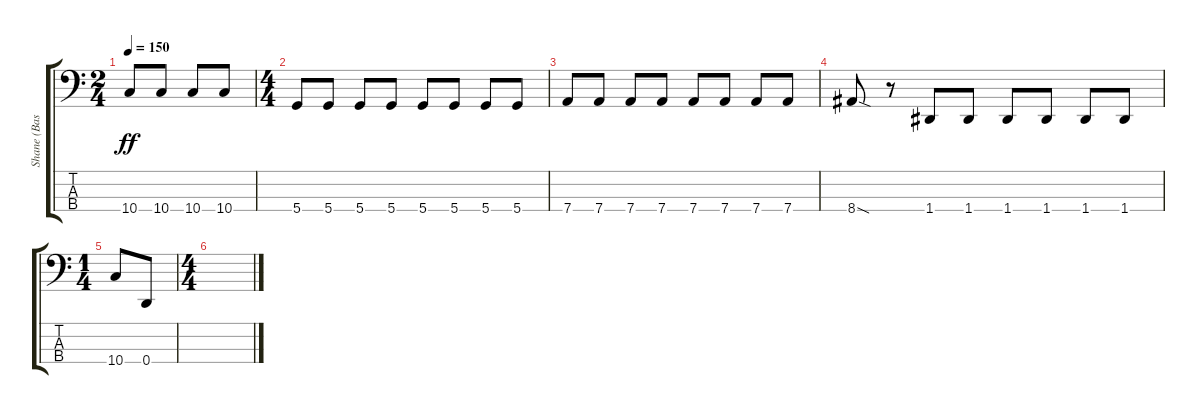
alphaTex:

\track ("Shane (Bass)" "Shane (Bas") {instrument electricbassfinger}
\staff {score tabs}
\tuning (G2 D2 A1 D1) {hide}
\ts (2 4)
\tempo 150
\clef f4
\ks c
10.4.8{dy ff} 10.4.8 10.4.8 10.4.8 |
\ts (4 4)
5.4.8 5.4.8 5.4.8 5.4.8 5.4.8 5.4.8 5.4.8 5.4.8 |
7.4.8 7.4.8 7.4.8 7.4.8 7.4.8 7.4.8 7.4.8 7.4.8 |
8.4{sod}.8 r.8 1.4.8 1.4.8 1.4.8 1.4.8 1.4.8 1.4.8 |
\ts (1 4)
10.4.8 0.4.8 |
\ts (4 4)
